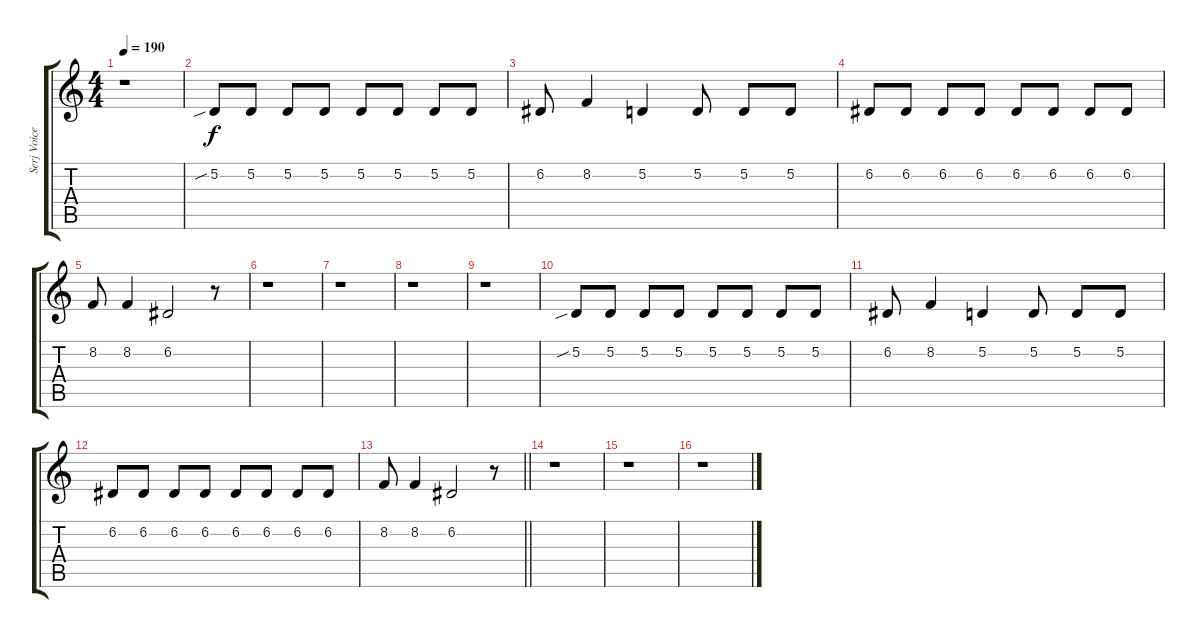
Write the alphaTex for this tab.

\track ("Serj Voice" "Serj Voice") {instrument oboe}
\staff {score tabs}
\tuning (D4 A3 F3 C3 G2 C2) {hide}
\ts (4 4)
\tempo 190
\clef g2
\ks c
r.1{dy f} |
5.2{sib}.8 5.2.8 5.2.8 5.2.8 5.2.8 5.2.8 5.2.8 5.2.8 |
6.2.8 8.2.4 5.2.4 5.2.8 5.2.8 5.2.8 |
6.2.8 6.2.8 6.2.8 6.2.8 6.2.8 6.2.8 6.2.8 6.2.8 |
8.2.8 8.2.4 6.2.2 r.8 |
r.1 |
r.1 |
r.1 |
r.1 |
5.2{sib}.8 5.2.8 5.2.8 5.2.8 5.2.8 5.2.8 5.2.8 5.2.8 |
6.2.8 8.2.4 5.2.4 5.2.8 5.2.8 5.2.8 |
6.2.8 6.2.8 6.2.8 6.2.8 6.2.8 6.2.8 6.2.8 6.2.8 |
\barLineRight lightlight
8.2.8 8.2.4 6.2.2 r.8 |
\section ("" "")
r.1 |
r.1 |
r.1
